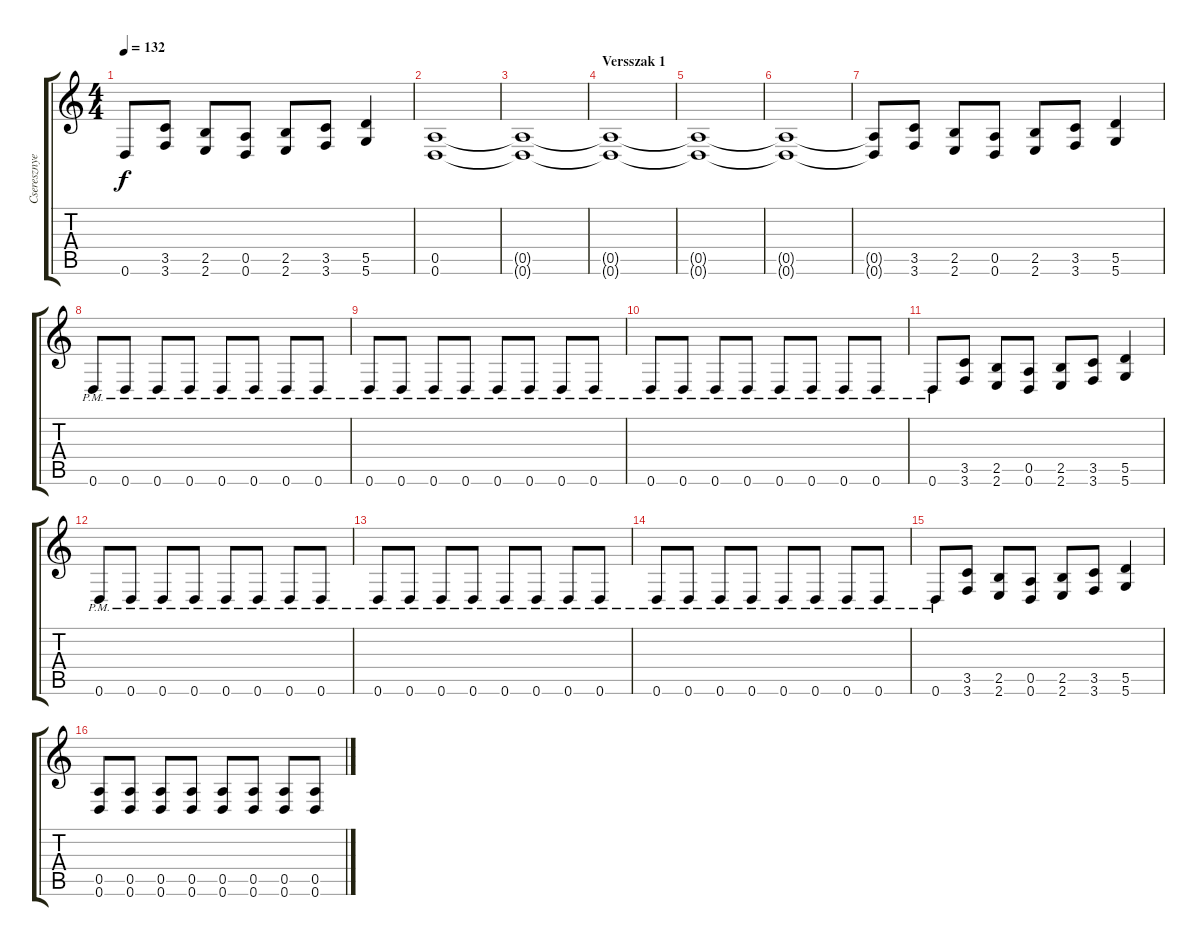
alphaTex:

\track ("Cseresznye 2" "Cseresznye") {instrument distortionguitar}
\staff {score tabs}
\tuning (E4 B3 G3 D3 A2 D2) {hide}
\ts (4 4)
\tempo 132
\clef g2
\ks c
0.6{t}.8{dy f} (3.5 3.6).8 (2.5 2.6).8 (0.5 0.6).8 (2.5 2.6).8 (3.5 3.6).8 (5.5 5.6).4 |
(0.5 0.6).1 |
(0.5{t} 0.6{t}).1 |
\section ("" "Versszak 1")
(0.5{t} 0.6{t}).1 |
(0.5{t} 0.6{t}).1 |
(0.5{t} 0.6{t}).1 |
(0.5{t} 0.6{t}).8 (3.5 3.6).8 (2.5 2.6).8 (0.5 0.6).8 (2.5 2.6).8 (3.5 3.6).8 (5.5 5.6).4 |
0.6{pm}.8 0.6{pm}.8 0.6{pm}.8 0.6{pm}.8 0.6{pm}.8 0.6{pm}.8 0.6{pm}.8 0.6{pm}.8 |
0.6{pm}.8 0.6{pm}.8 0.6{pm}.8 0.6{pm}.8 0.6{pm}.8 0.6{pm}.8 0.6{pm}.8 0.6{pm}.8 |
0.6{pm}.8 0.6{pm}.8 0.6{pm}.8 0.6{pm}.8 0.6{pm}.8 0.6{pm}.8 0.6{pm}.8 0.6{pm}.8 |
0.6{pm}.8 (3.5 3.6).8 (2.5 2.6).8 (0.5 0.6).8 (2.5 2.6).8 (3.5 3.6).8 (5.5 5.6).4 |
0.6{pm}.8 0.6{pm}.8 0.6{pm}.8 0.6{pm}.8 0.6{pm}.8 0.6{pm}.8 0.6{pm}.8 0.6{pm}.8 |
0.6{pm}.8 0.6{pm}.8 0.6{pm}.8 0.6{pm}.8 0.6{pm}.8 0.6{pm}.8 0.6{pm}.8 0.6{pm}.8 |
0.6{pm}.8 0.6{pm}.8 0.6{pm}.8 0.6{pm}.8 0.6{pm}.8 0.6{pm}.8 0.6{pm}.8 0.6{pm}.8 |
0.6{pm}.8 (3.5 3.6).8 (2.5 2.6).8 (0.5 0.6).8 (2.5 2.6).8 (3.5 3.6).8 (5.5 5.6).4 |
(0.5 0.6).8 (0.5 0.6).8 (0.5 0.6).8 (0.5 0.6).8 (0.5 0.6).8 (0.5 0.6).8 (0.5 0.6).8 (0.5 0.6).8
